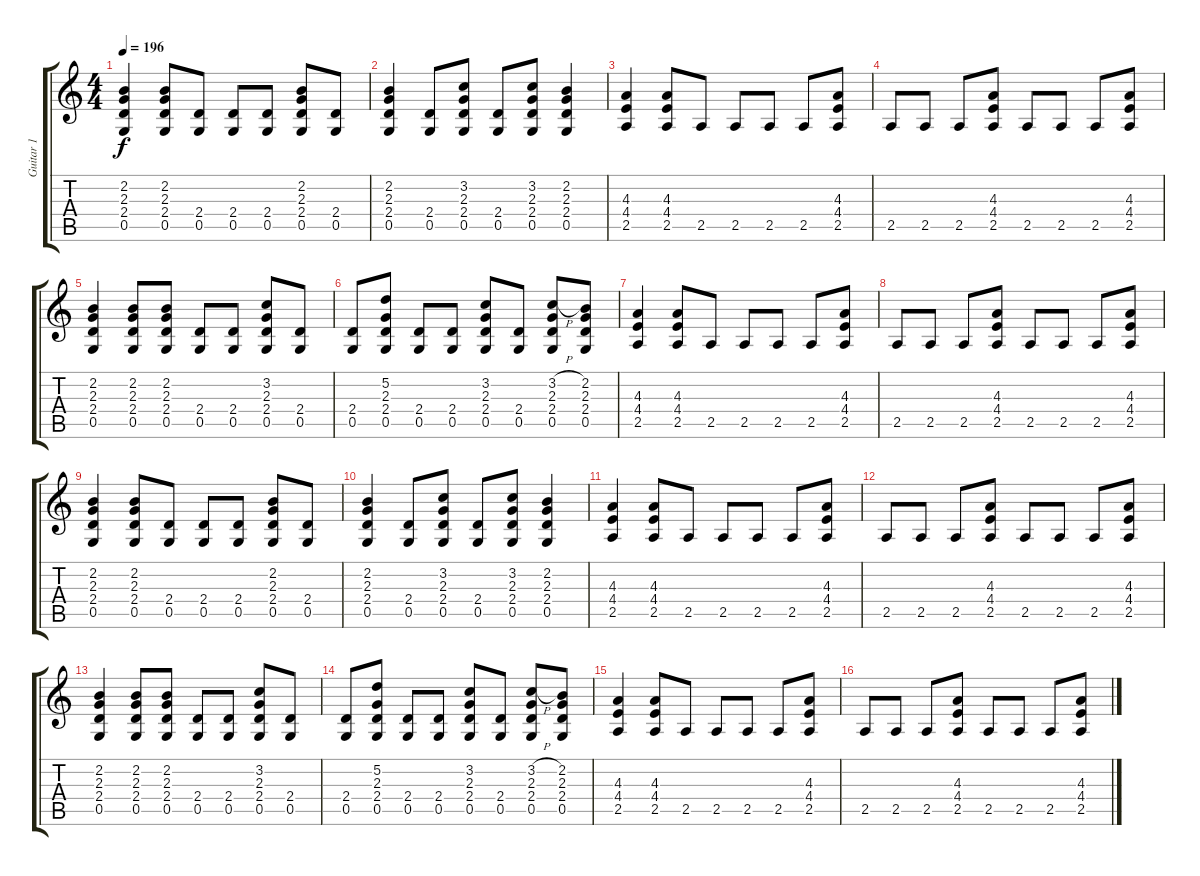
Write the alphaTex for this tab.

\track ("Guitar 1" "Guitar 1") {instrument distortionguitar bank 255}
\staff {score tabs}
\tuning (D4 A3 F3 C3 G2 D2) {hide}
\ts (4 4)
\tempo 196
\clef g2
\ks c
(2.2 2.3 2.4 0.5).4{dy f} (2.2 2.3 2.4 0.5).8 (2.4 0.5).8 (2.4 0.5).8 (2.4 0.5).8 (2.2 2.3 2.4 0.5).8 (2.4 0.5).8 |
(2.2 2.3 2.4 0.5).4 (2.4 0.5).8 (3.2 2.3 2.4 0.5).8 (2.4 0.5).8 (3.2 2.3 2.4 0.5).8 (2.2 2.3 2.4 0.5).4 |
(4.3 4.4 2.5).4 (4.3 4.4 2.5).8 2.5.8 2.5.8 2.5.8 2.5.8 (4.3 4.4 2.5).8 |
2.5.8 2.5.8 2.5.8 (4.3 4.4 2.5).8 2.5.8 2.5.8 2.5.8 (4.3 4.4 2.5).8 |
(2.2 2.3 2.4 0.5).4 (2.2 2.3 2.4 0.5).8 (2.2 2.3 2.4 0.5).8 (2.4 0.5).8 (2.4 0.5).8 (3.2 2.3 2.4 0.5).8 (2.4 0.5).8 |
(2.4 0.5).8 (5.2 2.3 2.4 0.5).8 (2.4 0.5).8 (2.4 0.5).8 (3.2 2.3 2.4 0.5).8 (2.4 0.5).8 (3.2{h} 2.3 2.4 0.5).8 (2.2 2.3 2.4 0.5).8 |
(4.3 4.4 2.5).4 (4.3 4.4 2.5).8 2.5.8 2.5.8 2.5.8 2.5.8 (4.3 4.4 2.5).8 |
2.5.8 2.5.8 2.5.8 (4.3 4.4 2.5).8 2.5.8 2.5.8 2.5.8 (4.3 4.4 2.5).8 |
(2.2 2.3 2.4 0.5).4 (2.2 2.3 2.4 0.5).8 (2.4 0.5).8 (2.4 0.5).8 (2.4 0.5).8 (2.2 2.3 2.4 0.5).8 (2.4 0.5).8 |
(2.2 2.3 2.4 0.5).4 (2.4 0.5).8 (3.2 2.3 2.4 0.5).8 (2.4 0.5).8 (3.2 2.3 2.4 0.5).8 (2.2 2.3 2.4 0.5).4 |
(4.3 4.4 2.5).4 (4.3 4.4 2.5).8 2.5.8 2.5.8 2.5.8 2.5.8 (4.3 4.4 2.5).8 |
2.5.8 2.5.8 2.5.8 (4.3 4.4 2.5).8 2.5.8 2.5.8 2.5.8 (4.3 4.4 2.5).8 |
(2.2 2.3 2.4 0.5).4 (2.2 2.3 2.4 0.5).8 (2.2 2.3 2.4 0.5).8 (2.4 0.5).8 (2.4 0.5).8 (3.2 2.3 2.4 0.5).8 (2.4 0.5).8 |
(2.4 0.5).8 (5.2 2.3 2.4 0.5).8 (2.4 0.5).8 (2.4 0.5).8 (3.2 2.3 2.4 0.5).8 (2.4 0.5).8 (3.2{h} 2.3 2.4 0.5).8 (2.2 2.3 2.4 0.5).8 |
(4.3 4.4 2.5).4 (4.3 4.4 2.5).8 2.5.8 2.5.8 2.5.8 2.5.8 (4.3 4.4 2.5).8 |
2.5.8 2.5.8 2.5.8 (4.3 4.4 2.5).8 2.5.8 2.5.8 2.5.8 (4.3 4.4 2.5).8
